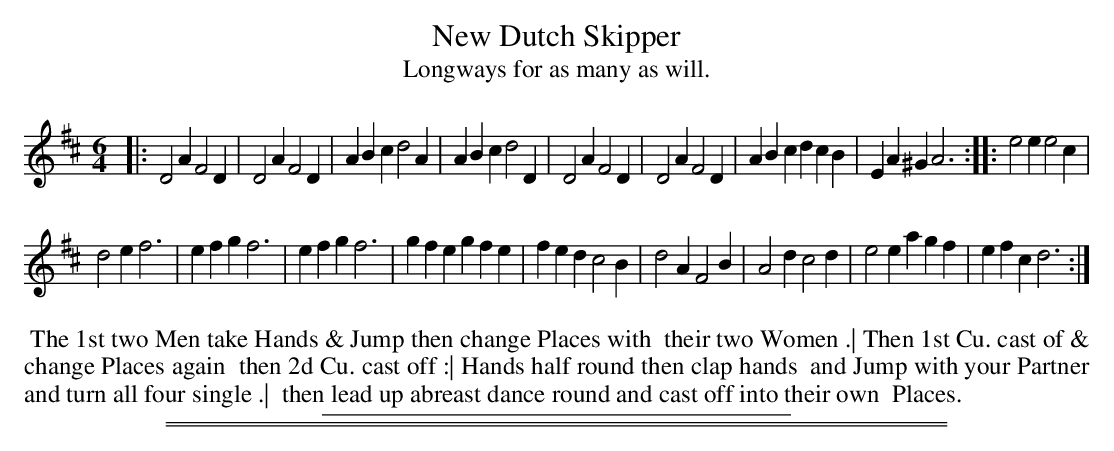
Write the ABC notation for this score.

X:1
T: New Dutch Skipper
T: Longways for as many as will.
M: 6/4
L: 1/4
K: D
|:\
D2A F2D | D2A F2D | ABc d2A | ABc d2D |\
D2A F2D | D2A F2D | ABc dcB | EA^G A3 ::\
e2e e2c |
d2e f3 |\
efg f3 | efg f3 | gfe gfe | fed c2B |\
d2A F2B | A2d c2d | e2e agf | efc d3 :|
